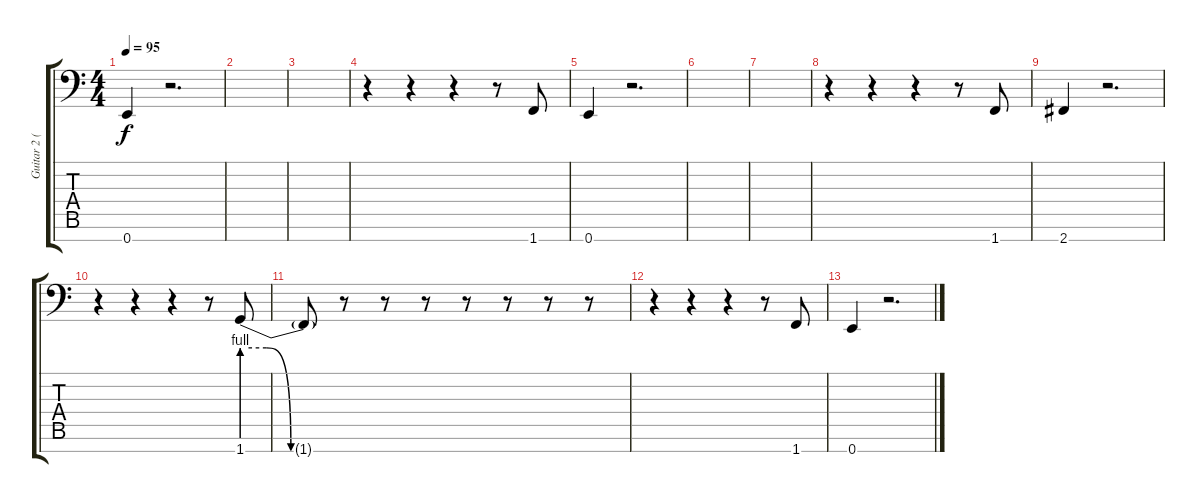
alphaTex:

\track ("Guitar 2 (8th string)" "Guitar 2 (") {instrument distortionguitar}
\staff {score tabs}
\tuning (D4 A3 F3 C3 G2 D2 E1) {hide}
\ts (4 4)
\tempo 95
\clef f4
\ks c
0.7.4{dy f} r.2{d} |
|
|
r.4 r.4 r.4 r.8 1.7.8 |
0.7.4 r.2{d} |
|
|
r.4 r.4 r.4 r.8 1.7.8 |
2.7.4 r.2{d} |
r.4 r.4 r.4 r.8 1.7{be (custom 0 4 15 4 30 0 60 0)}.8 |
1.7{t}.8 r.8 r.8 r.8 r.8 r.8 r.8 r.8 |
r.4 r.4 r.4 r.8 1.7.8 |
0.7.4 r.2{d}
